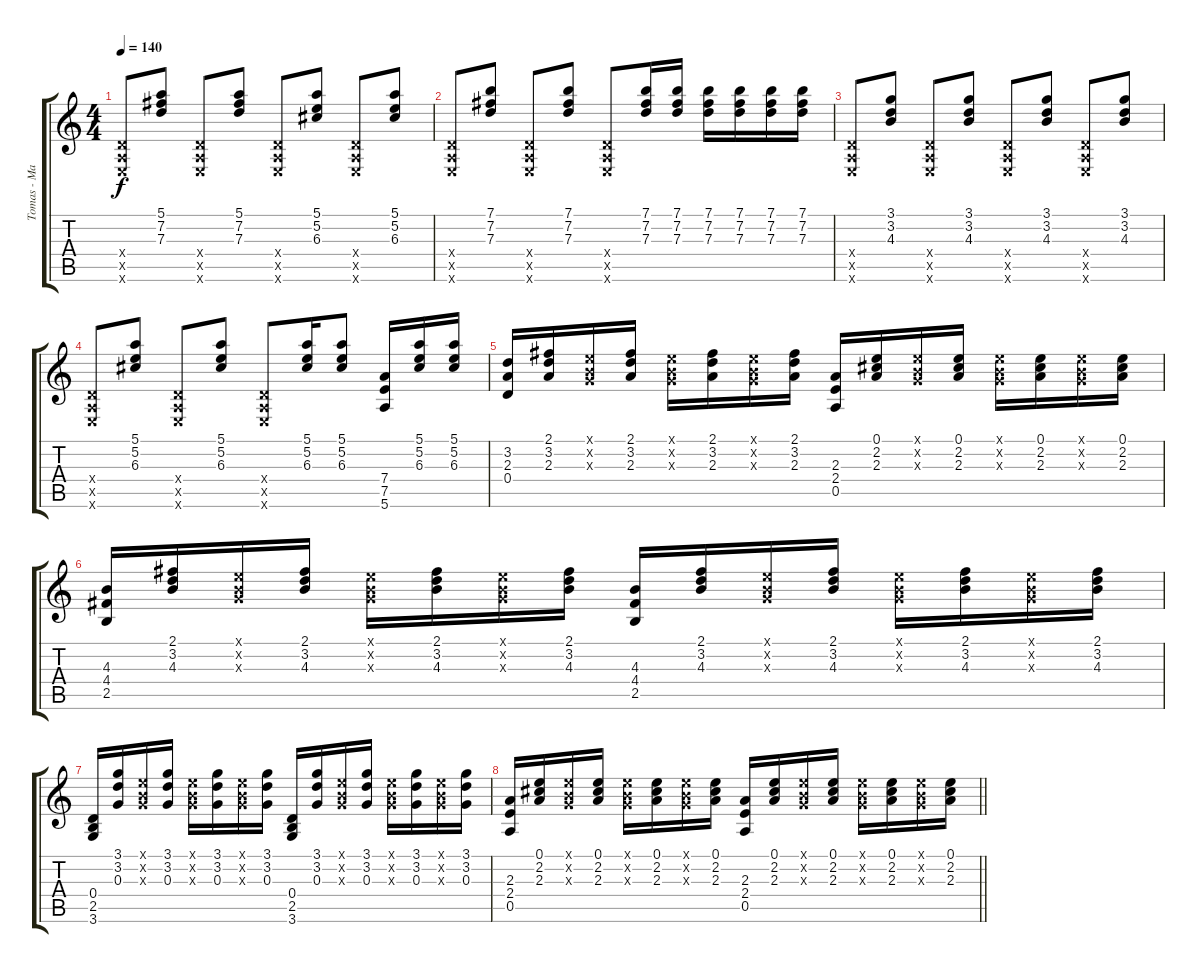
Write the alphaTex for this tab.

\track ("Tomas - Main Guitar" "Tomas - Ma") {instrument electricguitarclean}
\staff {score tabs}
\tuning (E4 B3 G3 D3 A2 E2) {hide}
\ts (4 4)
\tempo 140
\clef g2
\ks c
(0.4{x} 0.5{x} 0.6{x}).8{dy f} (5.1 7.2 7.3).8 (0.4{x} 0.5{x} 0.6{x}).8 (5.1 7.2 7.3).8 (0.4{x} 0.5{x} 0.6{x}).8 (5.1 5.2 6.3).8 (0.4{x} 0.5{x} 0.6{x}).8 (5.1 5.2 6.3).8 |
(0.4{x} 0.5{x} 0.6{x}).8 (7.1 7.2 7.3).8 (0.4{x} 0.5{x} 0.6{x}).8 (7.1 7.2 7.3).8 (0.4{x} 0.5{x} 0.6{x}).8 (7.1 7.2 7.3).16 (7.1 7.2 7.3).16 (7.1 7.2 7.3).16 (7.1 7.2 7.3).16 (7.1 7.2 7.3).16 (7.1 7.2 7.3).16 |
(0.4{x} 0.5{x} 0.6{x}).8 (3.1 3.2 4.3).8 (0.4{x} 0.5{x} 0.6{x}).8 (3.1 3.2 4.3).8 (0.4{x} 0.5{x} 0.6{x}).8 (3.1 3.2 4.3).8 (0.4{x} 0.5{x} 0.6{x}).8 (3.1 3.2 4.3).8 |
(0.4{x} 0.5{x} 0.6{x}).8 (5.1 5.2 6.3).8 (0.4{x} 0.5{x} 0.6{x}).8 (5.1 5.2 6.3).8 (0.4{x} 0.5{x} 0.6{x}).8 (5.1 5.2 6.3).16 (5.1 5.2 6.3).8 (7.4 7.5 5.6).16 (5.1 5.2 6.3).16 (5.1 5.2 6.3).16 |
(3.2 2.3 0.4).16 (2.1 3.2 2.3).16 (0.1{x} 0.2{x} 0.3{x}).16 (2.1 3.2 2.3).16 (0.1{x} 0.2{x} 0.3{x}).16 (2.1 3.2 2.3).16 (0.1{x} 0.2{x} 0.3{x}).16 (2.1 3.2 2.3).16 (2.3 2.4 0.5).16 (0.1 2.2 2.3).16 (0.1{x} 0.2{x} 0.3{x}).16 (0.1 2.2 2.3).16 (0.1{x} 0.2{x} 0.3{x}).16 (0.1 2.2 2.3).16 (0.1{x} 0.2{x} 0.3{x}).16 (0.1 2.2 2.3).16 |
(4.3 4.4 2.5).16 (2.1 3.2 4.3).16 (0.1{x} 0.2{x} 0.3{x}).16 (2.1 3.2 4.3).16 (0.1{x} 0.2{x} 0.3{x}).16 (2.1 3.2 4.3).16 (0.1{x} 0.2{x} 0.3{x}).16 (2.1 3.2 4.3).16 (4.3 4.4 2.5).16 (2.1 3.2 4.3).16 (0.1{x} 0.2{x} 0.3{x}).16 (2.1 3.2 4.3).16 (0.1{x} 0.2{x} 0.3{x}).16 (2.1 3.2 4.3).16 (0.1{x} 0.2{x} 0.3{x}).16 (2.1 3.2 4.3).16 |
(0.4 2.5 3.6).16 (3.1 3.2 0.3).16 (0.1{x} 0.2{x} 0.3{x}).16 (3.1 3.2 0.3).16 (0.1{x} 0.2{x} 0.3{x}).16 (3.1 3.2 0.3).16 (0.1{x} 0.2{x} 0.3{x}).16 (3.1 3.2 0.3).16 (0.4 2.5 3.6).16 (3.1 3.2 0.3).16 (0.1{x} 0.2{x} 0.3{x}).16 (3.1 3.2 0.3).16 (0.1{x} 0.2{x} 0.3{x}).16 (3.1 3.2 0.3).16 (0.1{x} 0.2{x} 0.3{x}).16 (3.1 3.2 0.3).16 |
\barLineRight lightlight
(2.3 2.4 0.5).16 (0.1 2.2 2.3).16 (0.1{x} 0.2{x} 0.3{x}).16 (0.1 2.2 2.3).16 (0.1{x} 0.2{x} 0.3{x}).16 (0.1 2.2 2.3).16 (0.1{x} 0.2{x} 0.3{x}).16 (0.1 2.2 2.3).16 (2.3 2.4 0.5).16 (0.1 2.2 2.3).16 (0.1{x} 0.2{x} 0.3{x}).16 (0.1 2.2 2.3).16 (0.1{x} 0.2{x} 0.3{x}).16 (0.1 2.2 2.3).16 (0.1{x} 0.2{x} 0.3{x}).16 (0.1 2.2 2.3).16
